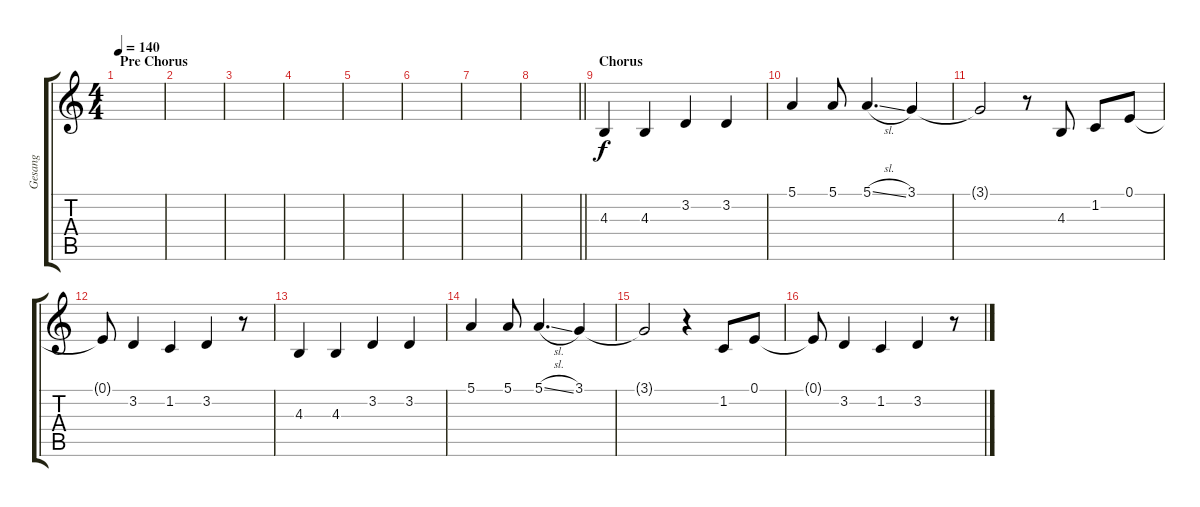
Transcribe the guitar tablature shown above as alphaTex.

\track ("Gesang" "Gesang") {instrument lead2sawtooth}
\staff {score tabs}
\tuning (E4 B3 G3 D3 A2 E2) {hide}
\ts (4 4)
\section ("" "Pre Chorus")
\tempo 140
\clef g2
\ks c
|
|
|
|
|
|
|
\barLineRight lightlight
|
\section ("" "Chorus")
4.3.4 4.3.4 3.2.4 3.2.4 |
5.1.4 5.1.8 5.1{sl}.4{d} 3.1.4 |
3.1{t}.2 r.8 4.3.8 1.2.8 0.1.8 |
0.1{t}.8 3.2.4 1.2.4 3.2.4 r.8 |
4.3.4 4.3.4 3.2.4 3.2.4 |
5.1.4 5.1.8 5.1{sl}.4{d} 3.1.4 |
3.1{t}.2 r.4 1.2.8 0.1.8 |
0.1{t}.8 3.2.4 1.2.4 3.2.4 r.8
